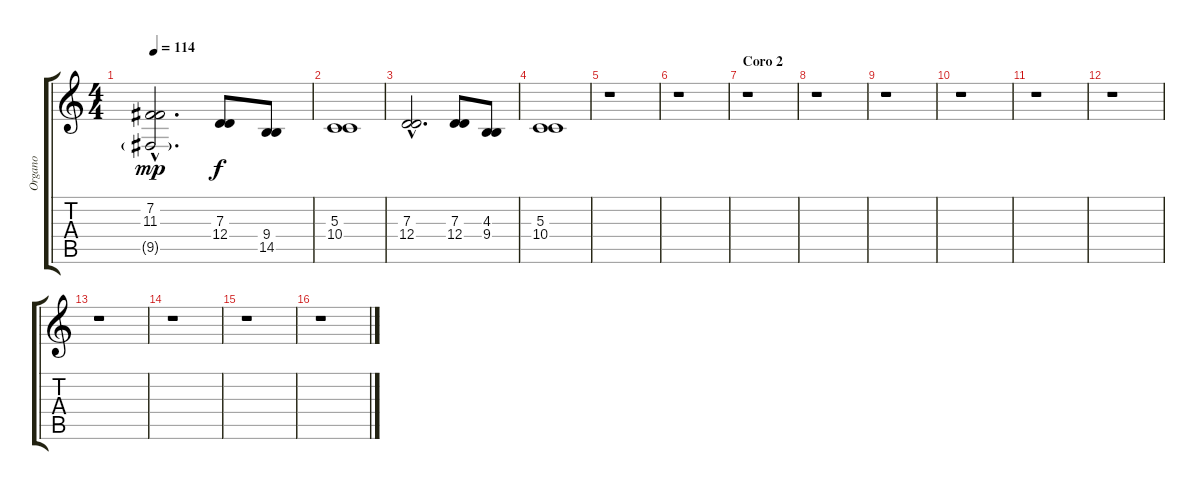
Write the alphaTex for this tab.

\track ("Organo" "Organo") {instrument stringensemble1}
\staff {score tabs}
\tuning (E4 B3 G3 D3 A2 E2) {hide}
\ts (4 4)
\tempo 114
\clef g2
\ks c
(7.2{hac} 11.3{hac} 9.5{g hac}).2{d dy mp} (7.3 12.4).8{dy f} (9.4 14.5).8 |
(5.3 10.4).1 |
(7.3{hac} 12.4{hac}).2{d} (7.3 12.4).8 (4.3 9.4).8 |
(5.3 10.4).1 |
r.1 |
r.1{volume 14} |
\section ("" "Coro 2")
r.1 |
r.1 |
r.1 |
r.1 |
r.1 |
r.1 |
r.1 |
r.1 |
r.1 |
r.1
